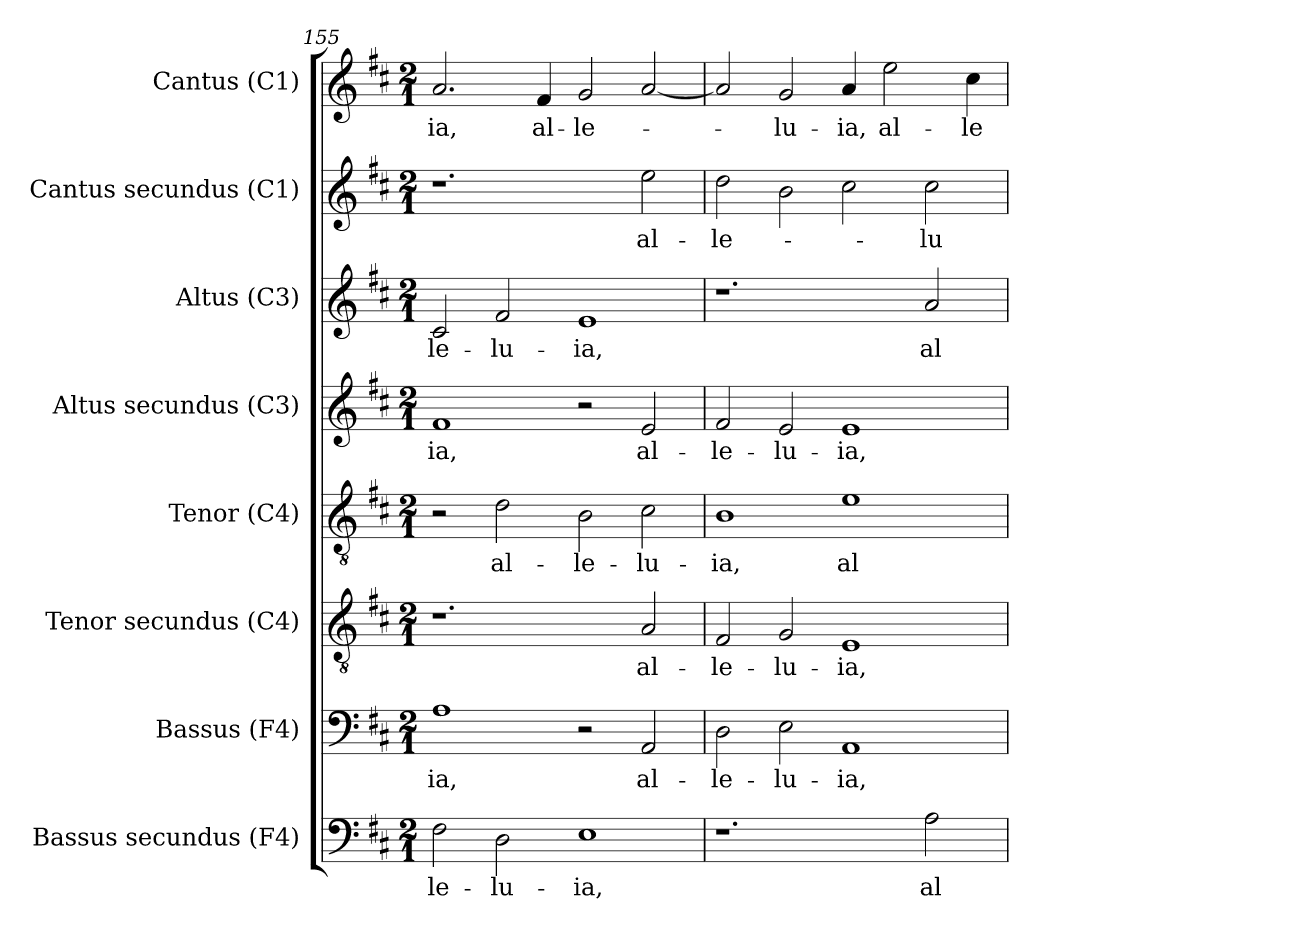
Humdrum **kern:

**kern	**text	**kern	**text	**kern	**text	**kern	**text	**kern	**text	**kern	**text	**kern	**text	**kern	**text
*part8	*part8	*part7	*part7	*part6	*part6	*part5	*part5	*part4	*part4	*part3	*part3	*part2	*part2	*part1	*part1
*staff8	*staff8	*staff7	*staff7	*staff6	*staff6	*staff5	*staff5	*staff4	*staff4	*staff3	*staff3	*staff2	*staff2	*staff1	*staff1
*I"Bassus secundus (F4)	*	*I"Bassus (F4)	*	*I"Tenor secundus (C4)	*	*I"Tenor (C4)	*	*I"Altus secundus (C3)	*	*I"Altus (C3)	*	*I"Cantus secundus (C1)	*	*I"Cantus (C1)	*
*I'B2	*	*I'B.	*	*I'T2	*	*I'T.	*	*I'A2	*	*I'A.	*	*I'C2	*	*I'C.	*
*clefF4	*	*clefF4	*	*clefGv2	*	*clefGv2	*	*clefG2	*	*clefG2	*	*clefG2	*	*clefG2	*
*	*	*	*	*	*	*ITrd7c12	*	*	*	*	*	*	*	*	*
*k[f#c#]	*	*k[f#c#]	*	*k[f#c#]	*	*k[f#c#]	*	*k[f#c#]	*	*k[f#c#]	*	*k[f#c#]	*	*k[f#c#]	*
*D:	*	*D:	*	*D:	*	*D:	*	*D:	*	*D:	*	*D:	*	*D:	*
*M2/1	*	*M2/1	*	*M2/1	*	*M2/1	*	*M2/1	*	*M2/1	*	*M2/1	*	*M2/1	*
=155	=155	=155	=155	=155	=155	=155	=155	=155	=155	=155	=155	=155	=155	=155	=155
!	!LO:LY:b:color=#000000	!	!	!	!	!	!	!	!	!	!	!	!	!	!
!	!	!	!LO:LY:b:color=#000000	!	!	!	!	!	!	!	!	!	!	!	!
!	!	!	!	!	!	!	!	!	!LO:LY:b:color=#000000	!	!	!	!	!	!
!	!	!	!	!	!	!	!	!	!	!	!LO:LY:b:color=#000000	!	!	!	!
!	!	!	!	!	!	!	!	!	!	!	!	!	!	!	!LO:LY:b:color=#000000
2F#i\	-le-	1Ai	-ia,	1.r	.	2r	.	1f#i	-ia,	2c#i/	-le-	1.r	.	2.ai/	-ia,
!	!LO:LY:b:color=#000000	!	!	!	!	!	!	!	!	!	!	!	!	!	!
!	!	!	!	!	!	!	!LO:LY:b:color=#000000	!	!	!	!	!	!	!	!
!	!	!	!	!	!	!	!	!	!	!	!LO:LY:b:color=#000000	!	!	!	!
2Di\	-lu-	.	.	.	.	2Di\	al-	.	.	2f#i/	-lu-	.	.	.	.
!	!	!	!	!	!	!	!	!	!	!	!	!	!	!	!LO:LY:b:color=#000000
.	.	.	.	.	.	.	.	.	.	.	.	.	.	4f#i/	al-
!	!LO:LY:b:color=#000000	!	!	!	!	!	!	!	!	!	!	!	!	!	!
!	!	!	!	!	!	!	!LO:LY:b:color=#000000	!	!	!	!	!	!	!	!
!	!	!	!	!	!	!	!	!	!	!	!LO:LY:b:color=#000000	!	!	!	!
!	!	!	!	!	!	!	!	!	!	!	!	!	!	!	!LO:LY:b:color=#000000
1Ei	-ia,	2r	.	.	.	2BBi\	-le-	2r	.	1ei	-ia,	.	.	2gi/	-le-
!	!	!	!LO:LY:b:color=#000000	!	!	!	!	!	!	!	!	!	!	!	!
!	!	!	!	!	!LO:LY:b:color=#000000	!	!	!	!	!	!	!	!	!	!
!	!	!	!	!	!	!	!LO:LY:b:color=#000000	!	!	!	!	!	!	!	!
!	!	!	!	!	!	!	!	!	!LO:LY:b:color=#000000	!	!	!	!	!	!
!	!	!	!	!	!	!	!	!	!	!	!	!	!LO:LY:b:color=#000000	!	!
.	.	2AAi/	al-	2Ai/	al-	2C#i\	-lu-	2ei/	al-	.	.	2eei\	al-	[2ai/	.
=156	=156	=156	=156	=156	=156	=156	=156	=156	=156	=156	=156	=156	=156	=156	=156
!	!	!	!LO:LY:b:color=#000000	!	!	!	!	!	!	!	!	!	!	!	!
!	!	!	!	!	!LO:LY:b:color=#000000	!	!	!	!	!	!	!	!	!	!
!	!	!	!	!	!	!	!LO:LY:b:color=#000000	!	!	!	!	!	!	!	!
!	!	!	!	!	!	!	!	!	!LO:LY:b:color=#000000	!	!	!	!	!	!
!	!	!	!	!	!	!	!	!	!	!	!	!	!LO:LY:b:color=#000000	!	!
1.r	.	2Di\	-le-	2F#i/	-le-	1BBi	-ia,	2f#i/	-le-	1.r	.	2ddi\	-le-	2ai/]	.
!	!	!	!LO:LY:b:color=#000000	!	!	!	!	!	!	!	!	!	!	!	!
!	!	!	!	!	!LO:LY:b:color=#000000	!	!	!	!	!	!	!	!	!	!
!	!	!	!	!	!	!	!	!	!LO:LY:b:color=#000000	!	!	!	!	!	!
!	!	!	!	!	!	!	!	!	!	!	!	!	!	!	!LO:LY:b:color=#000000
.	.	2Ei\	-lu-	2Gi/	-lu-	.	.	2ei/	-lu-	.	.	2bi\	.	2gi/	-lu-
!	!	!	!LO:LY:b:color=#000000	!	!	!	!	!	!	!	!	!	!	!	!
!	!	!	!	!	!LO:LY:b:color=#000000	!	!	!	!	!	!	!	!	!	!
!	!	!	!	!	!	!	!LO:LY:b:color=#000000	!	!	!	!	!	!	!	!
!	!	!	!	!	!	!	!	!	!LO:LY:b:color=#000000	!	!	!	!	!	!
!	!	!	!	!	!	!	!	!	!	!	!	!	!	!	!LO:LY:b:color=#000000
.	.	1AAi	-ia,	1Ei	-ia,	1Ei	al-	1ei	-ia,	.	.	2cc#i\	.	4ai/	-ia,
!	!	!	!	!	!	!	!	!	!	!	!	!	!	!	!LO:LY:b:color=#000000
.	.	.	.	.	.	.	.	.	.	.	.	.	.	2eei\	al-
!	!LO:LY:b:color=#000000	!	!	!	!	!	!	!	!	!	!	!	!	!	!
!	!	!	!	!	!	!	!	!	!	!	!LO:LY:b:color=#000000	!	!	!	!
!	!	!	!	!	!	!	!	!	!	!	!	!	!LO:LY:b:color=#000000	!	!
2Ai\	al-	.	.	.	.	.	.	.	.	2ai/	al-	2cc#i\	-lu-	.	.
!	!	!	!	!	!	!	!	!	!	!	!	!	!	!	!LO:LY:b:color=#000000
.	.	.	.	.	.	.	.	.	.	.	.	.	.	4cc#i\	-le-
=	=	=	=	=	=	=	=	=	=	=	=	=	=	=	=
*-	*-	*-	*-	*-	*-	*-	*-	*-	*-	*-	*-	*-	*-	*-	*-
